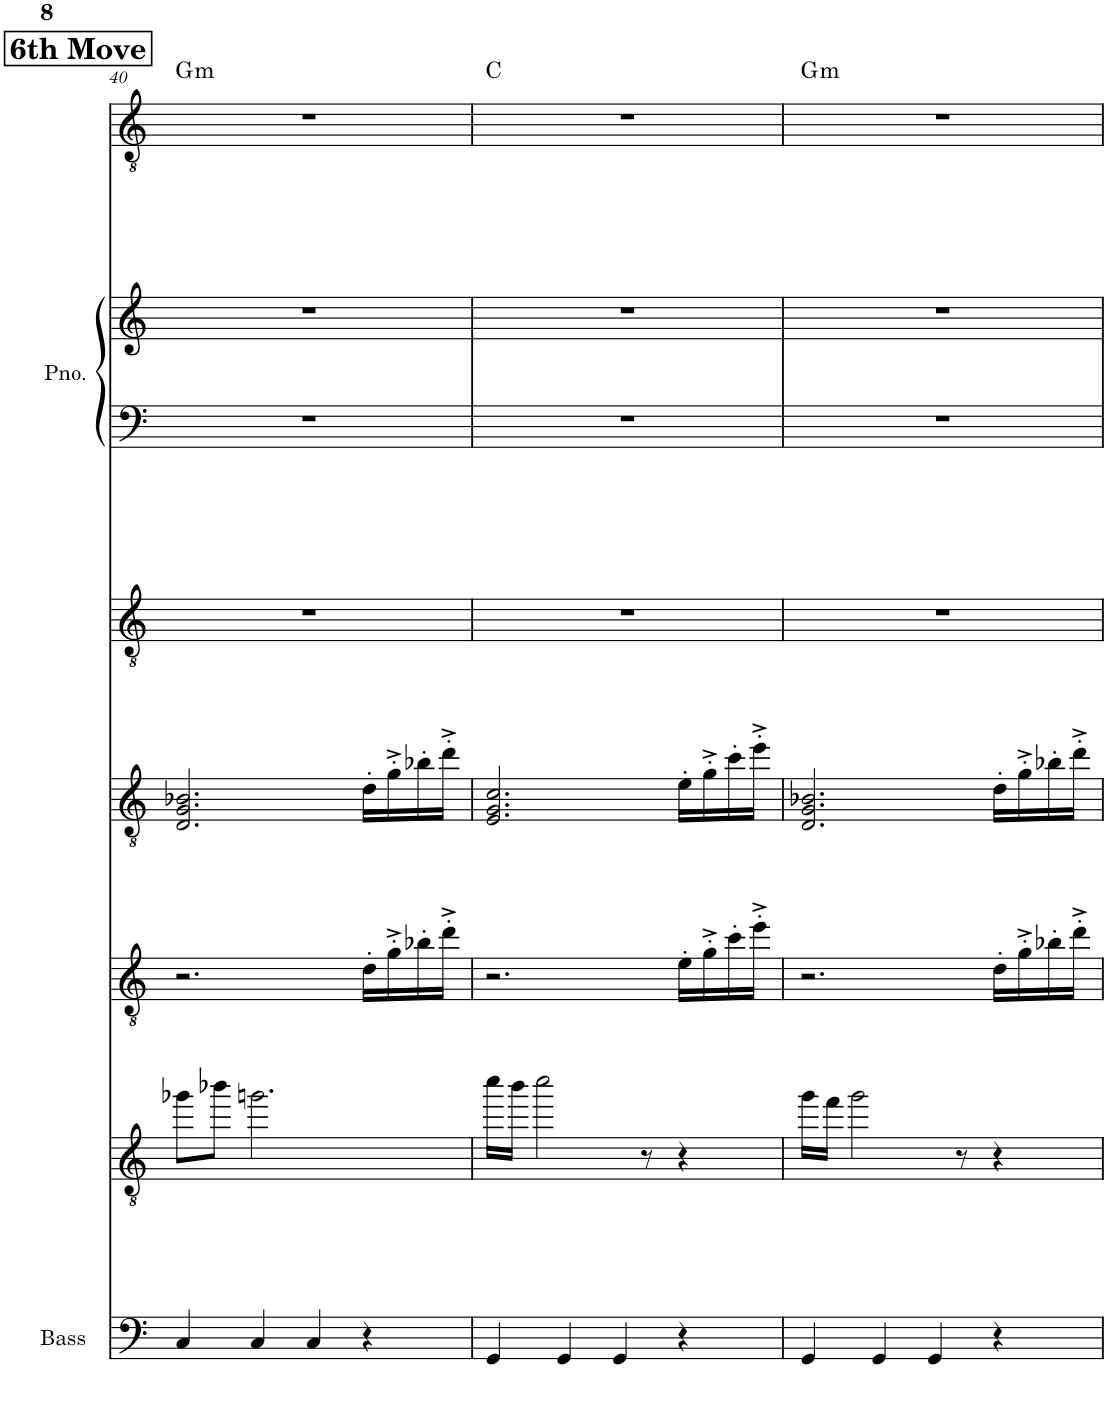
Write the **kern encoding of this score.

**kern	**kern	**kern	**kern	**kern	**kern	**kern	**kern	**harte
*part7	*part6	*part5	*part4	*part3	*part2	*part2	*part1	*part1
*staff8	*staff7	*staff6	*staff5	*staff4	*staff3	*staff2	*staff1	*
*I"Acoustic Bass	*I"Piccolo	*I"Strings 2	*I"Strings	*I"Cello	*I"Grand Piano	*	*I"Chord Progression	*
*I'Bass	*I'Picc	*I'Str	*I'Str	*	*I'Pno.	*	*	*
!!LO:PB:g=z
*clefF4	*clefGv2	*clefGv2	*clefGv2	*clefGv2	*clefF4	*clefG2	*clefGv2	*
*Trd7c12	*Trd-7c-12	*	*	*	*	*	*	*
*k[]	*k[]	*k[]	*k[]	*k[]	*k[]	*k[]	*k[]	*
*M4/4	*M4/4	*M4/4	*M4/4	*M4/4	*M4/4	*M4/4	*M4/4	*
!!LO:REH:place=s1:a:B:cj:fs=14:t=6th Move
=40	=40	=40	=40	=40	=40	=40	=40	=40
!	!	!	!	!	!	!	!	!LO:H:kt=m
4C/	8gg-X\L	2.r	2.D/ 2.G/ 2.B-X/	1r	1r	1r	1r	G:min
.	8bb-X\J	.	.	.	.	.	.	.
4C/	2.ggn\	.	.	.	.	.	.	.
4C/	.	.	.	.	.	.	.	.
4r	.	16d'\LL	16d'\LL	.	.	.	.	.
.	.	16g'^\	16g'^\	.	.	.	.	.
.	.	16b-X'\	16b-X'\	.	.	.	.	.
.	.	16dd'^\JJ	16dd'^\JJ	.	.	.	.	.
=41	=41	=41	=41	=41	=41	=41	=41	=41
4GG/	16ccc\LL	2.r	2.E/ 2.G/ 2.c/	1r	1r	1r	1r	C:maj
.	16bb\JJ	.	.	.	.	.	.	.
.	2ccc\	.	.	.	.	.	.	.
4GG/	.	.	.	.	.	.	.	.
4GG/	.	.	.	.	.	.	.	.
.	8r	.	.	.	.	.	.	.
4r	4r	16e'\LL	16e'\LL	.	.	.	.	.
.	.	16g'^\	16g'^\	.	.	.	.	.
.	.	16cc'\	16cc'\	.	.	.	.	.
.	.	16ee'^\JJ	16ee'^\JJ	.	.	.	.	.
=42	=42	=42	=42	=42	=42	=42	=42	=42
!	!	!	!	!	!	!	!	!LO:H:kt=m
4GG/	16gg\LL	2.r	2.D/ 2.G/ 2.B-X/	1r	1r	1r	1r	G:min
.	16ff\JJ	.	.	.	.	.	.	.
.	2gg\	.	.	.	.	.	.	.
4GG/	.	.	.	.	.	.	.	.
4GG/	.	.	.	.	.	.	.	.
.	8r	.	.	.	.	.	.	.
4r	4r	16d'\LL	16d'\LL	.	.	.	.	.
.	.	16g'^\	16g'^\	.	.	.	.	.
.	.	16b-X'\	16b-X'\	.	.	.	.	.
.	.	16dd'^\JJ	16dd'^\JJ	.	.	.	.	.
=	=	=	=	=	=	=	=	=
*-	*-	*-	*-	*-	*-	*-	*-	*-
